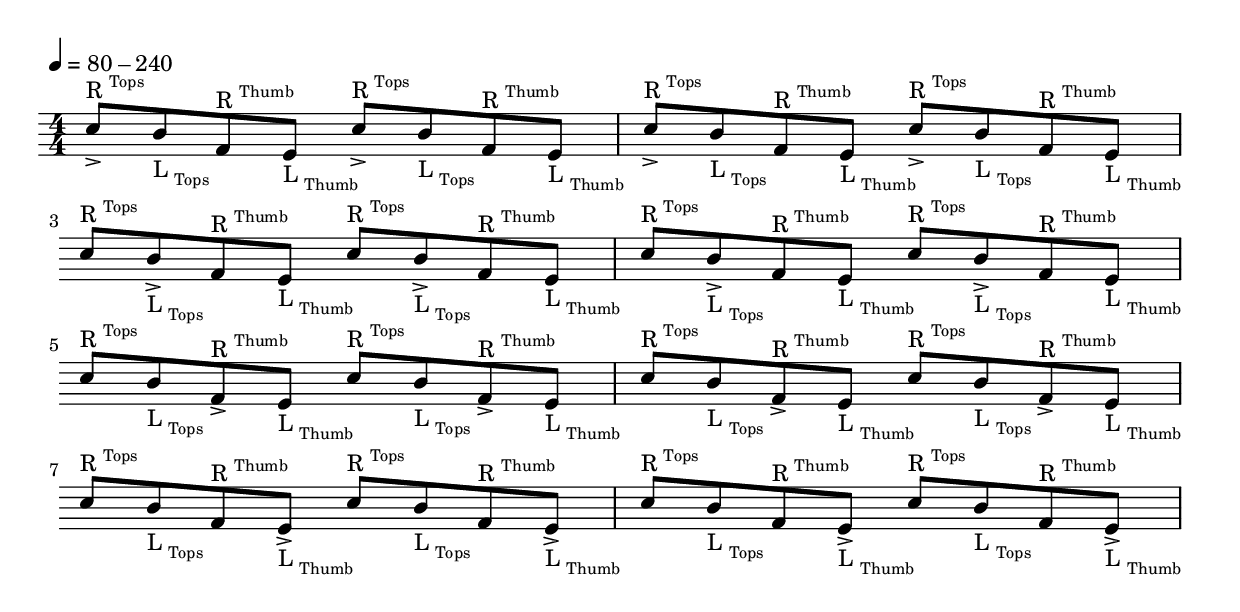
\version "2.24.1"
\include "../global.ly"

\layout {
  indent = -3.5
}

\relative {
  \defaultScoreSettings
  \tempo 4 = 80 - 240
  \time 4/4

  \repeat unfold 4 { c''8^\RTopsTop-> b_\LTopsBtm   f^\RThumbTop   e_\LThumbBtm   } \break
  \repeat unfold 4 {  c'8^\RTopsTop   b_\LTopsBtm-> f^\RThumbTop   e_\LThumbBtm   } \break
  \repeat unfold 4 {  c'8^\RTopsTop   b_\LTopsBtm   f^\RThumbTop-> e_\LThumbBtm   } \break
  \repeat unfold 4 {  c'8^\RTopsTop   b_\LTopsBtm   f^\RThumbTop   e_\LThumbBtm-> }
}